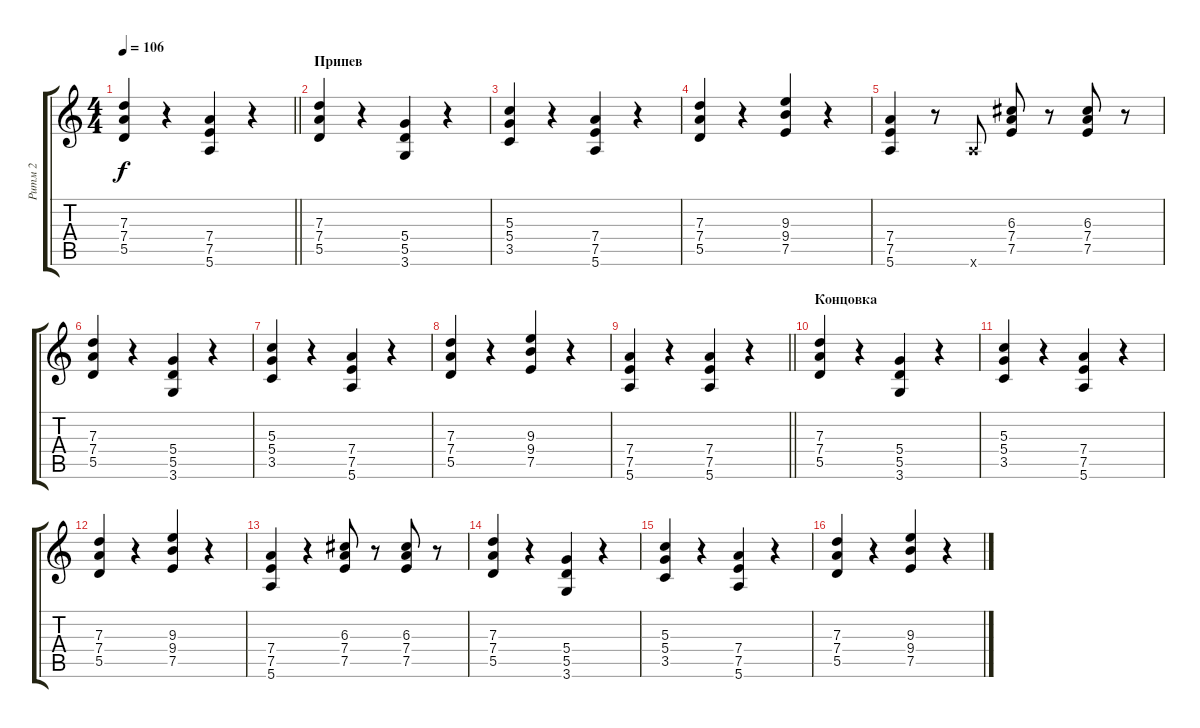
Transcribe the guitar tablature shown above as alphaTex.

\track ("Ритм 2" "Ритм 2") {instrument distortionguitar}
\staff {score tabs}
\tuning (E4 B3 G3 D3 A2 E2) {hide}
\ts (4 4)
\tempo 106
\clef g2
\barLineRight lightlight
\ks c
(7.3 7.4 5.5).4{dy f} r.4 (7.4 7.5 5.6).4 r.4 |
\section ("" "Припев")
(7.3 7.4 5.5).4 r.4 (5.4 5.5 3.6).4 r.4 |
(5.3 5.4 3.5).4 r.4 (7.4 7.5 5.6).4 r.4 |
(7.3 7.4 5.5).4 r.4 (9.3 9.4 7.5).4 r.4 |
(7.4 7.5 5.6).4 r.8 5.6{x}.8 (6.3 7.4 7.5).8 r.8 (6.3 7.4 7.5).8 r.8 |
(7.3 7.4 5.5).4 r.4 (5.4 5.5 3.6).4 r.4 |
(5.3 5.4 3.5).4 r.4 (7.4 7.5 5.6).4 r.4 |
(7.3 7.4 5.5).4 r.4 (9.3 9.4 7.5).4 r.4 |
\barLineRight lightlight
(7.4 7.5 5.6).4 r.4 (7.4 7.5 5.6).4 r.4 |
\section ("" "Концовка")
(7.3 7.4 5.5).4 r.4 (5.4 5.5 3.6).4 r.4 |
(5.3 5.4 3.5).4 r.4 (7.4 7.5 5.6).4 r.4 |
(7.3 7.4 5.5).4 r.4 (9.3 9.4 7.5).4 r.4 |
(7.4 7.5 5.6).4 r.4 (6.3 7.4 7.5).8 r.8 (6.3 7.4 7.5).8 r.8 |
(7.3 7.4 5.5).4 r.4 (5.4 5.5 3.6).4 r.4 |
(5.3 5.4 3.5).4 r.4 (7.4 7.5 5.6).4 r.4 |
(7.3 7.4 5.5).4 r.4 (9.3 9.4 7.5).4 r.4
